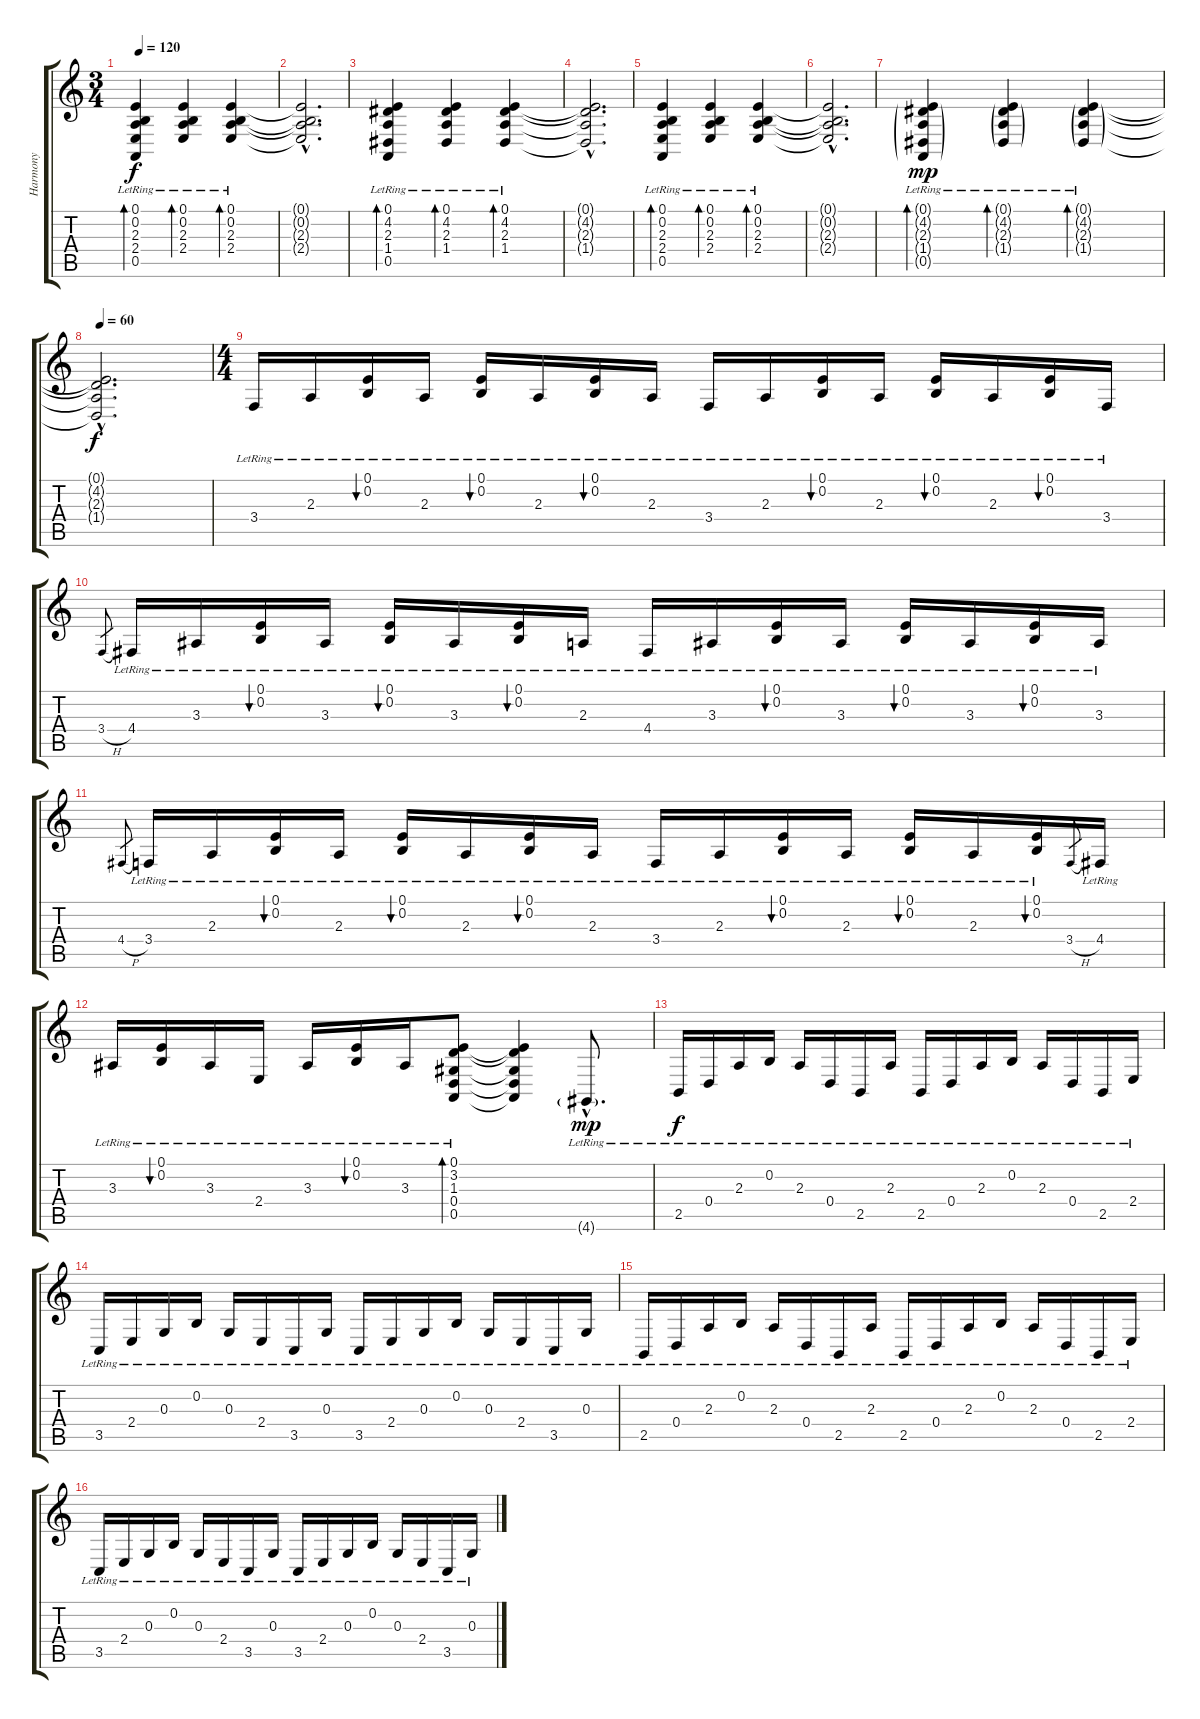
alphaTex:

\track ("Harmony" "Harmony") {instrument acousticgrandpiano}
\staff {score tabs}
\tuning (E4 B3 G3 D3 A2 E2) {hide}
\ts (3 4)
\tempo 120
\clef g2
\ks c
(0.1{lr} 0.2{lr} 2.3{lr} 2.4{lr} 0.5{lr}).4{bd 480 dy f volume 16} (0.1{lr} 0.2{lr} 2.3{lr} 2.4{lr}).4{bd 480} (0.1{lr} 0.2{lr} 2.3{lr} 2.4{lr}).4{bd 480} |
(0.1{hac t} 0.2{hac t} 2.3{hac t} 2.4{hac t}).2{d} |
(0.1{lr} 4.2{lr} 2.3{lr} 1.4{lr} 0.5{lr}).4{bd 480 volume 13} (0.1{lr} 4.2{lr} 2.3{lr} 1.4{lr}).4{bd 480} (0.1{lr} 4.2{lr} 2.3{lr} 1.4{lr}).4{bd 480} |
(0.1{hac t} 4.2{hac t} 2.3{hac t} 1.4{hac t}).2{d} |
(0.1{lr} 0.2{lr} 2.3{lr} 2.4{lr} 0.5{lr}).4{bd 480 volume 10} (0.1{lr} 0.2{lr} 2.3{lr} 2.4{lr}).4{bd 480} (0.1{lr} 0.2{lr} 2.3{lr} 2.4{lr}).4{bd 480} |
(0.1{hac t} 0.2{hac t} 2.3{hac t} 2.4{hac t}).2{d} |
(0.1{g lr} 4.2{g lr} 2.3{g lr} 1.4{g lr} 0.5{g lr}).4{bd 480 dy mp volume 0} (0.1{g lr} 4.2{g lr} 2.3{g lr} 1.4{g lr}).4{bd 480} (0.1{g lr} 4.2{g lr} 2.3{g lr} 1.4{g lr}).4{bd 480} |
\tempo 60
(0.1{hac t} 4.2{hac t} 2.3{hac t} 1.4{hac t}).2{d dy f volume 13 balance 16} |
\ts (4 4)
3.4{lr}.16{balance 0} 2.3{lr}.16 (0.1{lr} 0.2{lr}).16{bu 480} 2.3{lr}.16 (0.1{lr} 0.2{lr}).16{bu 480} 2.3{lr}.16 (0.1{lr} 0.2{lr}).16{bu 480} 2.3{lr}.16 3.4{lr}.16 2.3{lr}.16 (0.1{lr} 0.2{lr}).16{bu 480} 2.3{lr}.16 (0.1{lr} 0.2{lr}).16{bu 480} 2.3{lr}.16 (0.1{lr} 0.2{lr}).16{bu 480} 3.4{lr}.16 |
3.4{h}.8{gr} 4.4{lr}.16 3.3{lr}.16 (0.1{lr} 0.2{lr}).16{bu 480} 3.3{lr}.16 (0.1{lr} 0.2{lr}).16{bu 480} 3.3{lr}.16 (0.1{lr} 0.2{lr}).16{bu 480} 2.3{lr}.16 4.4{lr}.16 3.3{lr}.16 (0.1{lr} 0.2{lr}).16{bu 480} 3.3{lr}.16 (0.1{lr} 0.2{lr}).16{bu 480} 3.3{lr}.16 (0.1{lr} 0.2{lr}).16{bu 480} 3.3{lr}.16 |
4.4{h}.8{gr} 3.4{lr}.16{balance 16} 2.3{lr}.16 (0.1{lr} 0.2{lr}).16{bu 480} 2.3{lr}.16 (0.1{lr} 0.2{lr}).16{bu 480} 2.3{lr}.16 (0.1{lr} 0.2{lr}).16{bu 480} 2.3{lr}.16 3.4{lr}.16 2.3{lr}.16 (0.1{lr} 0.2{lr}).16{bu 480} 2.3{lr}.16 (0.1{lr} 0.2{lr}).16{bu 480} 2.3{lr}.16 (0.1{lr} 0.2{lr}).16{bu 480} 3.4{h}.8{gr} 4.4{lr}.16 |
3.3{lr}.16 (0.1{lr} 0.2{lr}).16{bu 480} 3.3{lr}.16 2.4{lr}.16 3.3{lr}.16 (0.1{lr} 0.2{lr}).16{bu 480} 3.3{lr}.16 (0.1{lr} 3.2{lr} 1.3{lr} 0.4{lr} 0.5{lr}).8{bd 480} (0.1{t} 3.2{t} 1.3{t} 0.4{t} 0.5{t}).4 4.6{g hac lr}.8{d dy mp balance 8} |
2.5{lr}.16{dy f} 0.4{lr}.16 2.3{lr}.16 0.2{lr}.16 2.3{lr}.16 0.4{lr}.16 2.5{lr}.16 2.3{lr}.16 2.5{lr}.16 0.4{lr}.16 2.3{lr}.16 0.2{lr}.16 2.3{lr}.16 0.4{lr}.16 2.5{lr}.16 2.4{lr}.16 |
3.5{lr}.16 2.4{lr}.16 0.3{lr}.16 0.2{lr}.16 0.3{lr}.16 2.4{lr}.16 3.5{lr}.16 0.3{lr}.16 3.5{lr}.16 2.4{lr}.16 0.3{lr}.16 0.2{lr}.16 0.3{lr}.16 2.4{lr}.16 3.5{lr}.16 0.3{lr}.16 |
2.5{lr}.16 0.4{lr}.16 2.3{lr}.16 0.2{lr}.16 2.3{lr}.16 0.4{lr}.16 2.5{lr}.16 2.3{lr}.16 2.5{lr}.16 0.4{lr}.16 2.3{lr}.16 0.2{lr}.16 2.3{lr}.16 0.4{lr}.16 2.5{lr}.16 2.4{lr}.16 |
3.5{lr}.16 2.4{lr}.16 0.3{lr}.16 0.2{lr}.16 0.3{lr}.16 2.4{lr}.16 3.5{lr}.16 0.3{lr}.16 3.5{lr}.16 2.4{lr}.16 0.3{lr}.16 0.2{lr}.16 0.3{lr}.16 2.4{lr}.16 3.5{lr}.16 0.3{lr}.16
